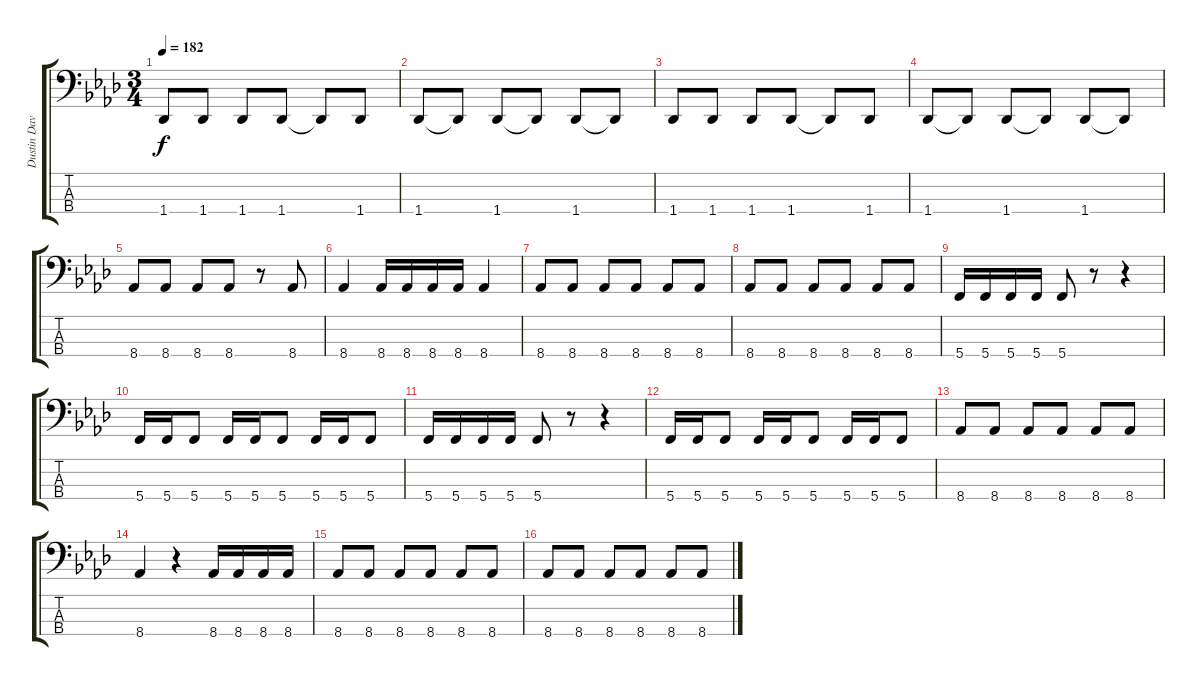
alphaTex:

\track ("Dustin Davidson [Bass]" "Dustin Dav") {instrument electricbasspick}
\staff {score tabs}
\tuning (F2 C2 G1 C1) {hide}
\ts (3 4)
\tempo 182
\clef f4
\ks fminor
1.4.8{dy f} 1.4.8 1.4.8 1.4.8 1.4{t}.8 1.4.8 |
1.4.8 1.4{t}.8 1.4.8 1.4{t}.8 1.4.8 1.4{t}.8 |
1.4.8 1.4.8 1.4.8 1.4.8 1.4{t}.8 1.4.8 |
1.4.8 1.4{t}.8 1.4.8 1.4{t}.8 1.4.8 1.4{t}.8 |
8.4.8 8.4.8 8.4.8 8.4.8 r.8 8.4.8 |
8.4.4 8.4.16 8.4.16 8.4.16 8.4.16 8.4.4 |
8.4.8 8.4.8 8.4.8 8.4.8 8.4.8 8.4.8 |
8.4.8 8.4.8 8.4.8 8.4.8 8.4.8 8.4.8 |
5.4.16 5.4.16 5.4.16 5.4.16 5.4.8 r.8 r.4 |
5.4.16 5.4.16 5.4.8 5.4.16 5.4.16 5.4.8 5.4.16 5.4.16 5.4.8 |
5.4.16 5.4.16 5.4.16 5.4.16 5.4.8 r.8 r.4 |
5.4.16 5.4.16 5.4.8 5.4.16 5.4.16 5.4.8 5.4.16 5.4.16 5.4.8 |
8.4.8 8.4.8 8.4.8 8.4.8 8.4.8 8.4.8 |
8.4.4 r.4 8.4.16 8.4.16 8.4.16 8.4.16 |
8.4.8 8.4.8 8.4.8 8.4.8 8.4.8 8.4.8 |
8.4.8 8.4.8 8.4.8 8.4.8 8.4.8 8.4.8
